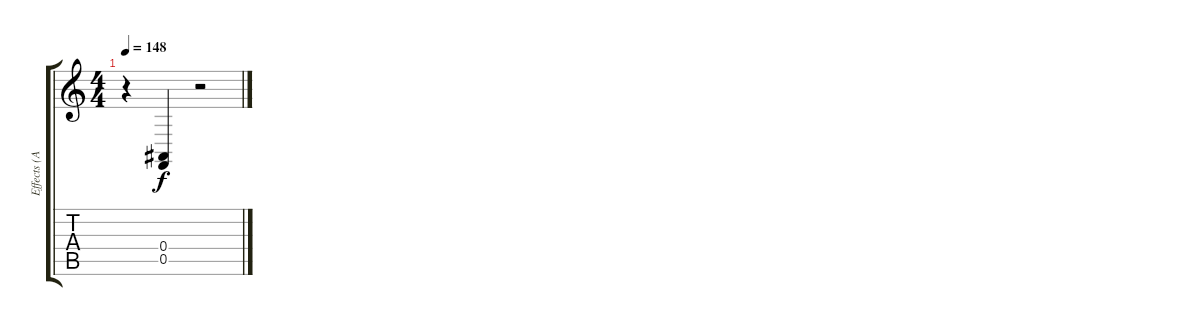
\track ("Effects (Applause)" "Effects (A") {instrument synthvoice}
\staff {score tabs}
\tuning (C4 G3 Eb3 Bb2 F2 C2) {hide}
\ts (4 4)
\tempo 148
\clef g2
\ks c
r.4{dy f volume 16} (0.4 0.5).4{volume 16} r.2
